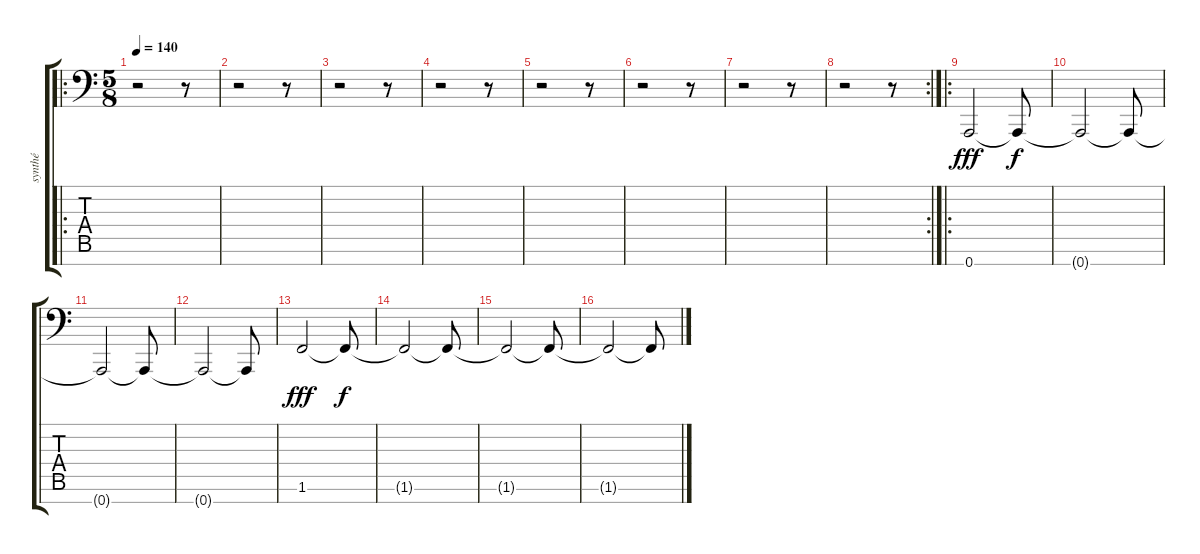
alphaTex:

\track ("synthé" "synthé") {instrument cello}
\staff {score tabs}
\tuning (E4 B3 G3 D3 A2 E2 A1) {hide}
\ro
\ts (5 8)
\tempo 140
\clef f4
\ks c
r.2{dy fff} r.8 |
r.2 r.8 |
r.2 r.8 |
r.2 r.8 |
r.2 r.8 |
r.2 r.8 |
r.2 r.8 |
\rc 2
r.2 r.8 |
\ro
0.7.2 0.7{t}.8{dy f} |
0.7{t}.2 0.7{t}.8 |
0.7{t}.2 0.7{t}.8 |
0.7{t}.2 0.7{t}.8 |
1.6.2{dy fff} 1.6{t}.8{dy f} |
1.6{t}.2 1.6{t}.8 |
1.6{t}.2 1.6{t}.8 |
1.6{t}.2 1.6{t}.8
